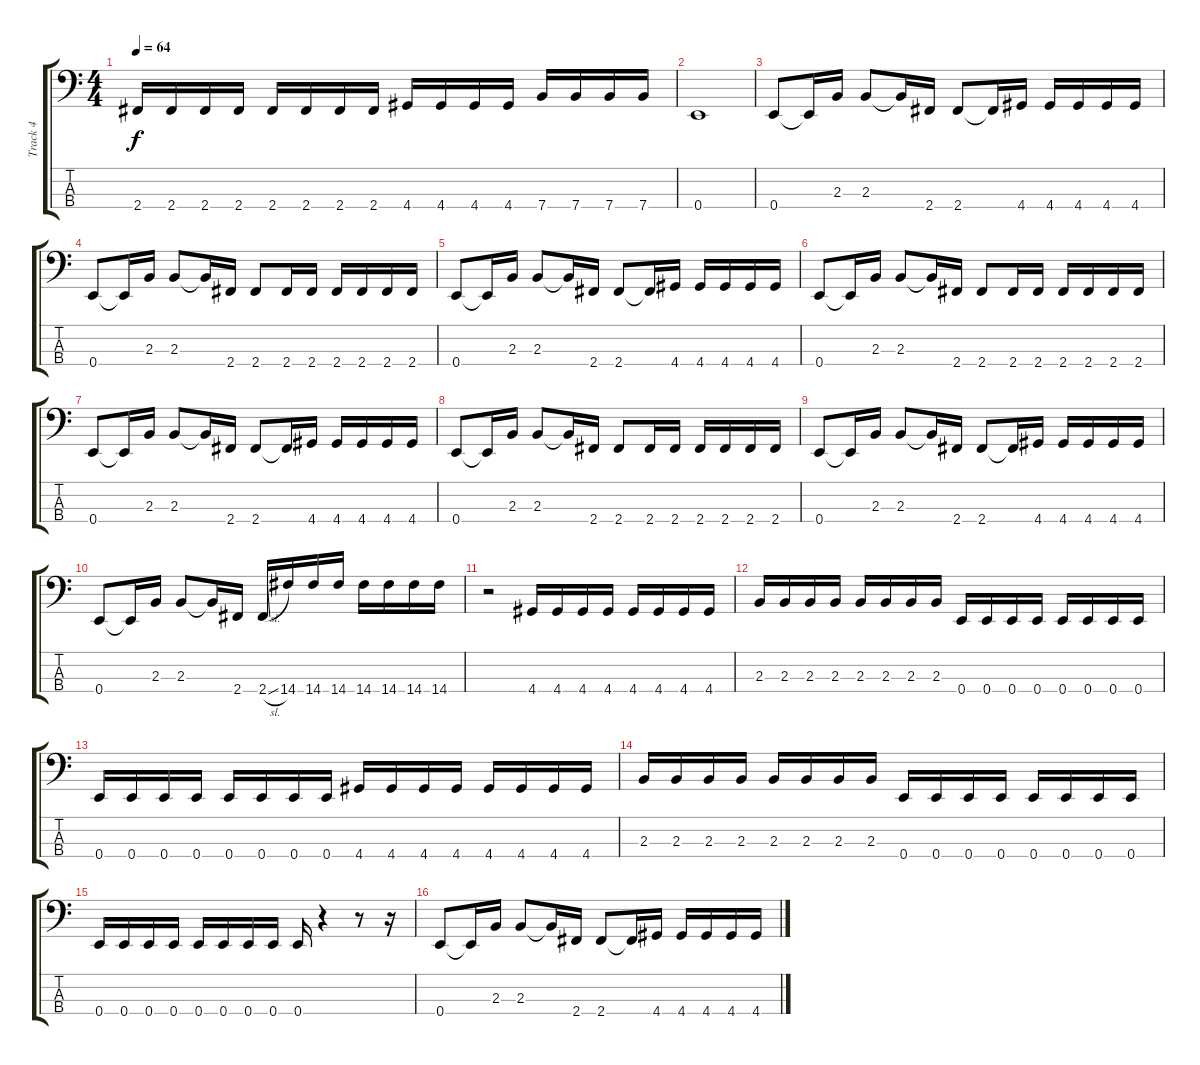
\track ("Track 4" "Track 4") {instrument electricbasspick}
\staff {score tabs}
\tuning (G2 D2 A1 E1) {hide}
\ts (4 4)
\tempo 64
\clef f4
\ks c
2.4.16{dy f} 2.4.16 2.4.16 2.4.16 2.4.16 2.4.16 2.4.16 2.4.16 4.4.16 4.4.16 4.4.16 4.4.16 7.4.16 7.4.16 7.4.16 7.4.16 |
0.4.1 |
0.4.8 0.4{t}.16 2.3.16 2.3.8 2.3{t}.16 2.4.16 2.4.8 2.4{t}.16 4.4.16 4.4.16 4.4.16 4.4.16 4.4.16 |
0.4.8 0.4{t}.16 2.3.16 2.3.8 2.3{t}.16 2.4.16 2.4.8 2.4.16 2.4.16 2.4.16 2.4.16 2.4.16 2.4.16 |
0.4.8 0.4{t}.16 2.3.16 2.3.8 2.3{t}.16 2.4.16 2.4.8 2.4{t}.16 4.4.16 4.4.16 4.4.16 4.4.16 4.4.16 |
0.4.8 0.4{t}.16 2.3.16 2.3.8 2.3{t}.16 2.4.16 2.4.8 2.4.16 2.4.16 2.4.16 2.4.16 2.4.16 2.4.16 |
0.4.8 0.4{t}.16 2.3.16 2.3.8 2.3{t}.16 2.4.16 2.4.8 2.4{t}.16 4.4.16 4.4.16 4.4.16 4.4.16 4.4.16 |
0.4.8 0.4{t}.16 2.3.16 2.3.8 2.3{t}.16 2.4.16 2.4.8 2.4.16 2.4.16 2.4.16 2.4.16 2.4.16 2.4.16 |
0.4.8 0.4{t}.16 2.3.16 2.3.8 2.3{t}.16 2.4.16 2.4.8 2.4{t}.16 4.4.16 4.4.16 4.4.16 4.4.16 4.4.16 |
0.4.8 0.4{t}.16 2.3.16 2.3.8 2.3{t}.16 2.4.16 2.4{sl}.16 14.4.16 14.4.16 14.4.16 14.4.16 14.4.16 14.4.16 14.4.16 |
r.2 4.4.16 4.4.16 4.4.16 4.4.16 4.4.16 4.4.16 4.4.16 4.4.16 |
2.3.16 2.3.16 2.3.16 2.3.16 2.3.16 2.3.16 2.3.16 2.3.16 0.4.16 0.4.16 0.4.16 0.4.16 0.4.16 0.4.16 0.4.16 0.4.16 |
0.4.16 0.4.16 0.4.16 0.4.16 0.4.16 0.4.16 0.4.16 0.4.16 4.4.16 4.4.16 4.4.16 4.4.16 4.4.16 4.4.16 4.4.16 4.4.16 |
2.3.16 2.3.16 2.3.16 2.3.16 2.3.16 2.3.16 2.3.16 2.3.16 0.4.16 0.4.16 0.4.16 0.4.16 0.4.16 0.4.16 0.4.16 0.4.16 |
0.4.16 0.4.16 0.4.16 0.4.16 0.4.16 0.4.16 0.4.16 0.4.16 0.4.16 r.4 r.8 r.16 |
0.4.8 0.4{t}.16 2.3.16 2.3.8 2.3{t}.16 2.4.16 2.4.8 2.4{t}.16 4.4.16 4.4.16 4.4.16 4.4.16 4.4.16
